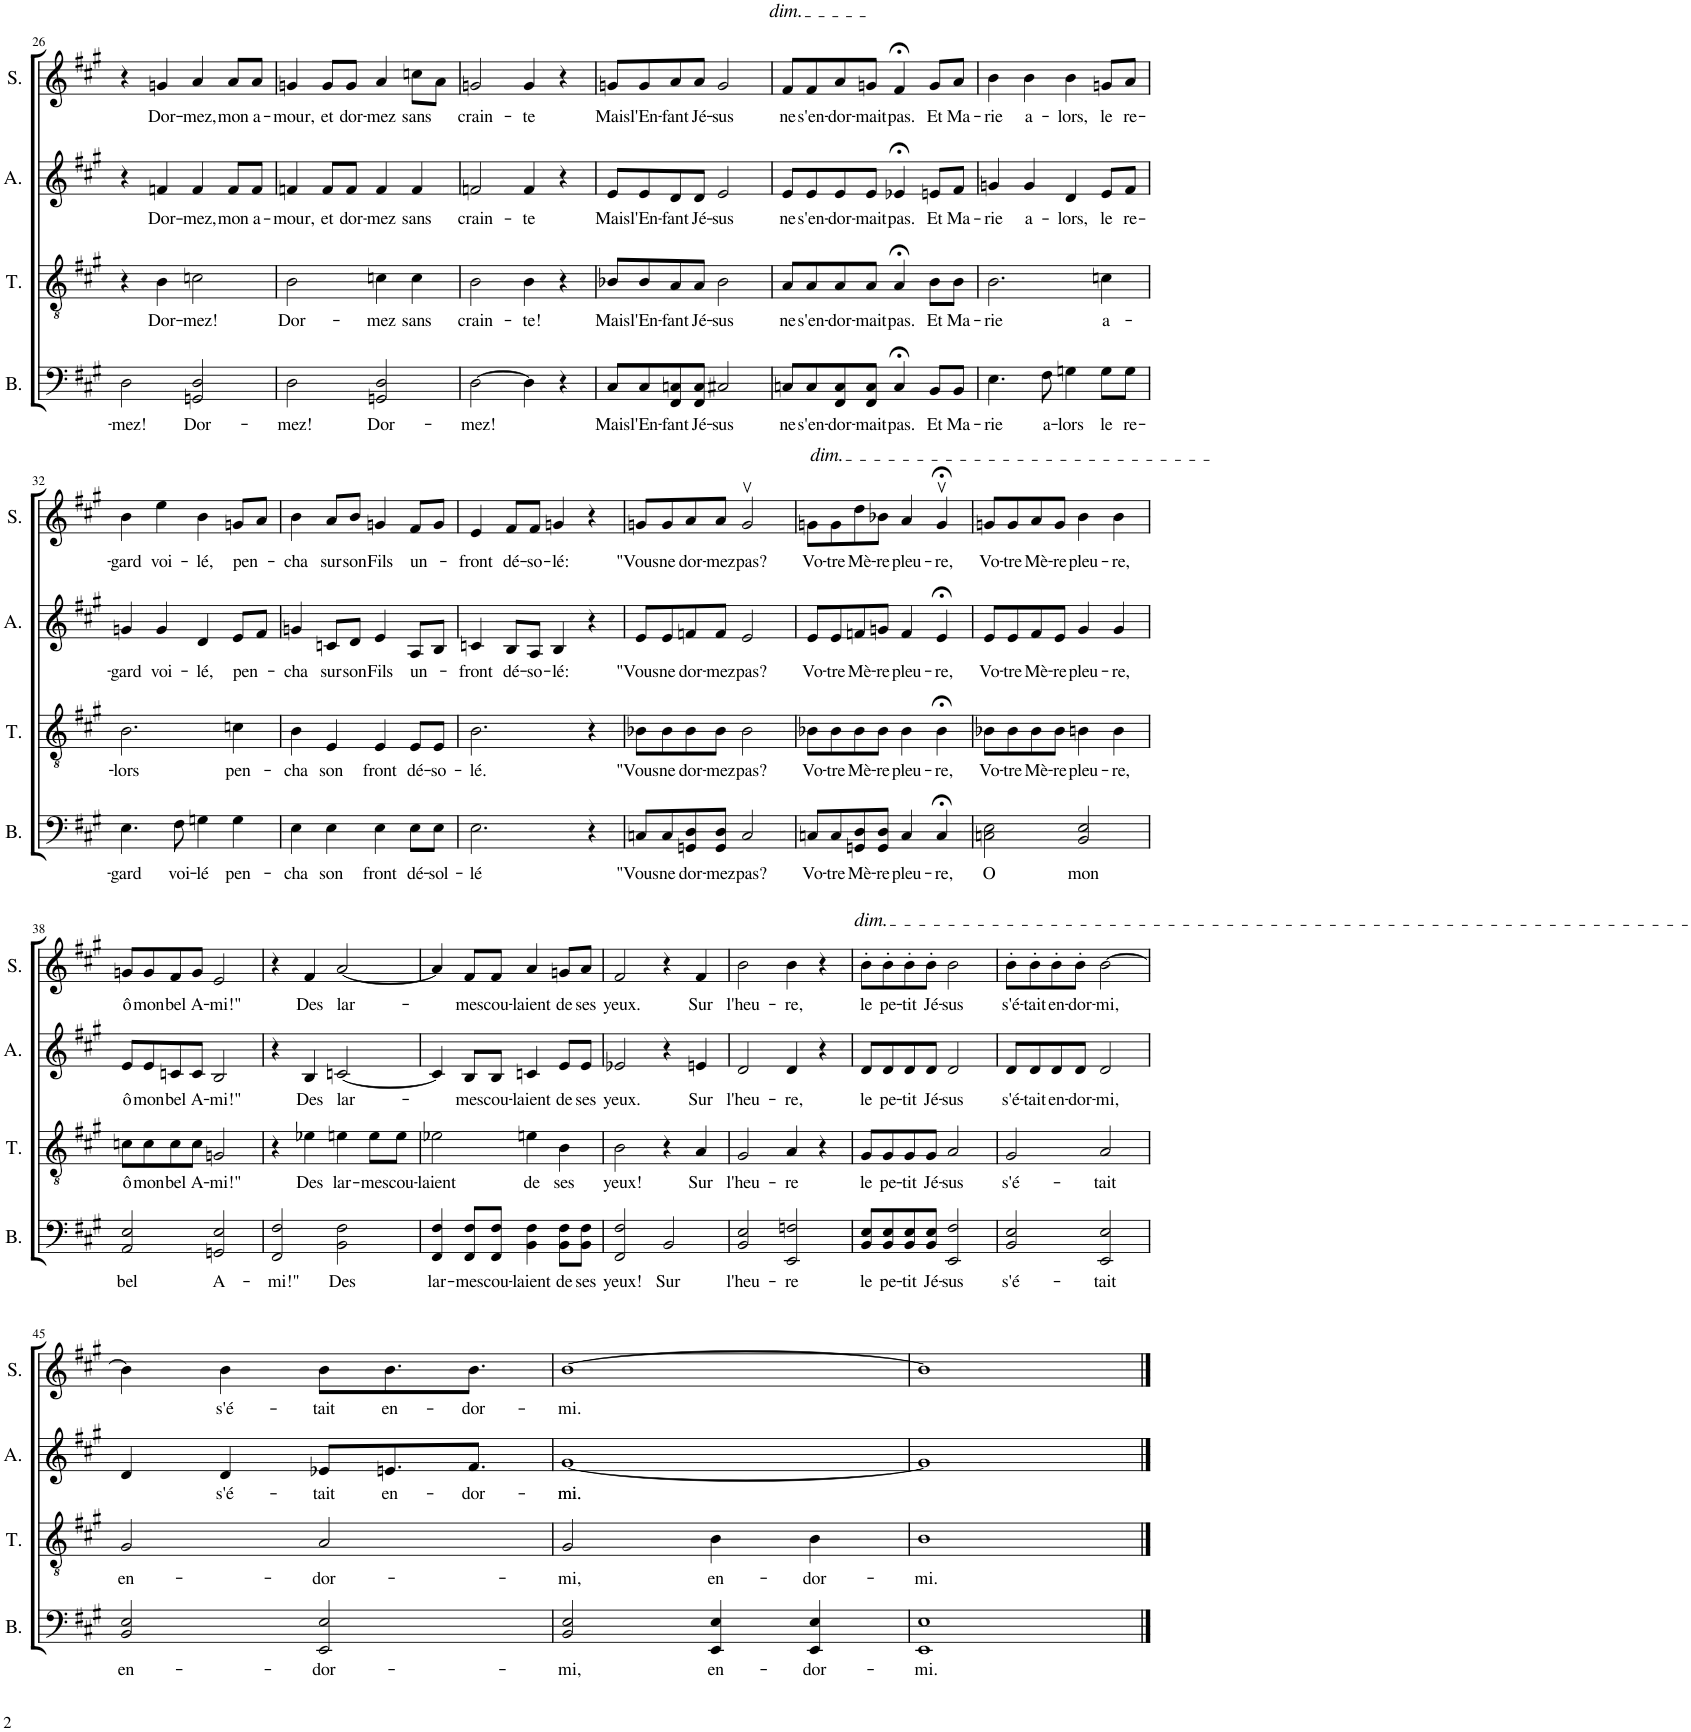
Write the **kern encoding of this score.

**kern	**text	**kern	**text	**kern	**text	**kern	**text
*part4	*part4	*part3	*part3	*part2	*part2	*part1	*part1
*staff4	*staff4	*staff3	*staff3	*staff2	*staff2	*staff1	*staff1
*I"Bass	*	*I"Tenor	*	*I"Alto	*	*I"Soprano	*
*I'B.	*	*I'T.	*	*I'A.	*	*I'S.	*
!!LO:PB:g=z
*clefF4	*	*clefGv2	*	*clefG2	*	*clefG2	*
*k[f#c#g#]	*	*k[f#c#g#]	*	*k[f#c#g#]	*	*k[f#c#g#]	*
*M4/4	*	*M4/4	*	*M4/4	*	*M4/4	*
*met(c)	*	*met(c)	*	*met(c)	*	*met(c)	*
=26	=26	=26	=26	=26	=26	=26	=26
!	!LO:LY:b	!	!	!	!	!	!
2D\	-mez!	4r	.	4r	.	4r	.
!	!	!	!LO:LY:b	!	!LO:LY:b	!	!LO:LY:b
.	.	4B\	Dor-	4fn/	Dor-	4gn/	Dor-
!	!LO:LY:b	!	!LO:LY:b	!	!LO:LY:b	!	!LO:LY:b
2GGn/ 2D/	Dor-	2cn\	-mez!	4f/	-mez,	4a/	-mez,
!	!	!	!	!	!LO:LY:b	!	!LO:LY:b
.	.	.	.	8f/L	mon	8a/L	mon
!	!	!	!	!	!LO:LY:b	!	!LO:LY:b
.	.	.	.	8f/J	a-	8a/J	a-
=27	=27	=27	=27	=27	=27	=27	=27
!	!LO:LY:b	!	!LO:LY:b	!	!LO:LY:b	!	!LO:LY:b
2D\	-mez!	2B\	Dor-	4fn/	-mour,	4gn/	-mour,
!	!	!	!	!	!LO:LY:b	!	!LO:LY:b
.	.	.	.	8f/L	et	8g/L	et
!	!	!	!	!	!LO:LY:b	!	!LO:LY:b
.	.	.	.	8f/J	dor-	8g/J	dor-
!	!LO:LY:b	!	!LO:LY:b	!	!LO:LY:b	!	!LO:LY:b
2GGn/ 2D/	Dor-	4cn\	-mez	4f/	-mez	4a/	-mez
!	!	!	!LO:LY:b	!	!LO:LY:b	!	!LO:LY:b
.	.	4c\	sans	4f/	sans	8ccn\L	sans
.	.	.	.	.	.	8a\J	.
=28	=28	=28	=28	=28	=28	=28	=28
!	!LO:LY:b	!	!LO:LY:b	!	!LO:LY:b	!	!LO:LY:b
[2D\	-mez!	2B\	crain-	2fn/	crain-	2gn/	crain-
!	!	!	!LO:LY:b	!	!LO:LY:b	!	!LO:LY:b
4D\]	.	4B\	-te!	4f/	-te	4g/	-te
4r	.	4r	.	4r	.	4r	.
=29	=29	=29	=29	=29	=29	=29	=29
!	!LO:LY:b	!	!LO:LY:b	!	!LO:LY:b	!	!LO:LY:b
8C#/L	Mais	8B-X/L	Mais	8e/L	Mais	8gn/L	Mais
!	!LO:LY:b	!	!LO:LY:b	!	!LO:LY:b	!	!LO:LY:b
8C#/	l'En-	8B-/	l'En-	8e/	l'En-	8g/	l'En-
!	!LO:LY:b	!	!LO:LY:b	!	!LO:LY:b	!	!LO:LY:b
8FF#/ 8Cn/	-fant	8A/	-fant	8d/	-fant	8a/	-fant
!	!LO:LY:b	!	!LO:LY:b	!	!LO:LY:b	!	!LO:LY:b
8FF#/ 8C/J	Jé-	8A/J	Jé-	8d/J	Jé-	8a/J	Jé-
!	!LO:LY:b	!	!LO:LY:b	!	!LO:LY:b	!	!LO:LY:b
2C#X/	-sus	2B-\	-sus	2e/	-sus	2g/	-sus
=30	=30	=30	=30	=30	=30	=30	=30
!	!	!	!	!	!	!LO:TX:a:i:t=dim.	!
!	!LO:LY:b	!	!LO:LY:b	!	!LO:LY:b	!	!LO:LY:b
8Cn/L	ne	8A/L	ne	8e/L	ne	8f#/L	ne
!	!LO:LY:b	!	!LO:LY:b	!	!LO:LY:b	!	!LO:LY:b
8C/	s'en-	8A/	s'en-	8e/	s'en-	8f#/	s'en-
!	!LO:LY:b	!	!LO:LY:b	!	!LO:LY:b	!	!LO:LY:b
8FF#/ 8C/	-dor-	8A/	-dor-	8e/	-dor-	8a/	-dor-
!	!LO:LY:b	!	!LO:LY:b	!	!LO:LY:b	!	!LO:LY:b
8FF#/ 8C/J	-mait	8A/J	-mait	8e/J	-mait	8gn/J	-mait
!	!LO:LY:b	!	!LO:LY:b	!	!LO:LY:b	!	!LO:LY:b
4C;</	pas.	4A;</	pas.	4e-X;</	pas.	4f#;</	pas.
!	!LO:LY:b	!	!LO:LY:b	!	!LO:LY:b	!	!LO:LY:b
8BB/L	Et	8B\L	Et	8en/L	Et	8g/L	Et
!	!LO:LY:b	!	!LO:LY:b	!	!LO:LY:b	!	!LO:LY:b
8BB/J	Ma-	8B\J	Ma-	8f#/J	Ma-	8a/J	Ma-
=31	=31	=31	=31	=31	=31	=31	=31
!	!LO:LY:b	!	!LO:LY:b	!	!LO:LY:b	!	!LO:LY:b
4.E\	-rie	2.B\	-rie	4gn/	-rie	4b\	-rie
!	!	!	!	!	!LO:LY:b	!	!LO:LY:b
.	.	.	.	4g/	a-	4b\	a-
!	!LO:LY:b	!	!	!	!	!	!
8F#\	a-	.	.	.	.	.	.
!	!LO:LY:b	!	!	!	!LO:LY:b	!	!LO:LY:b
4Gn\	-lors	.	.	4d/	-lors,	4b\	-lors,
!	!LO:LY:b	!	!LO:LY:b	!	!LO:LY:b	!	!LO:LY:b
8G\L	le	4cn\	a-	8e/L	le	8gn/L	le
!	!LO:LY:b	!	!	!	!LO:LY:b	!	!LO:LY:b
8G\J	re-	.	.	8f#/J	re-	8a/J	re-
!!LO:LB:g=z
=32	=32	=32	=32	=32	=32	=32	=32
!	!LO:LY:b	!	!LO:LY:b	!	!LO:LY:b	!	!LO:LY:b
4.E\	-gard	2.B\	-lors	4gn/	-gard	4b\	-gard
!	!	!	!	!	!LO:LY:b	!	!LO:LY:b
.	.	.	.	4g/	voi-	4ee\	voi-
!	!LO:LY:b	!	!	!	!	!	!
8F#\	voi-	.	.	.	.	.	.
!	!LO:LY:b	!	!	!	!LO:LY:b	!	!LO:LY:b
4Gn\	-lé	.	.	4d/	-lé,	4b\	-lé,
!	!LO:LY:b	!	!LO:LY:b	!	!LO:LY:b	!	!LO:LY:b
4G\	pen-	4cn\	pen-	8e/L	pen-	8gn/L	pen-
.	.	.	.	8f#/J	.	8a/J	.
=33	=33	=33	=33	=33	=33	=33	=33
!	!LO:LY:b	!	!LO:LY:b	!	!LO:LY:b	!	!LO:LY:b
4E\	-cha	4B\	-cha	4gn/	-cha	4b\	-cha
!	!LO:LY:b	!	!LO:LY:b	!	!LO:LY:b	!	!LO:LY:b
4E\	son	4E/	son	8cn/L	sur	8a/L	sur
!	!	!	!	!	!LO:LY:b	!	!LO:LY:b
.	.	.	.	8d/J	son	8b/J	son
!	!LO:LY:b	!	!LO:LY:b	!	!LO:LY:b	!	!LO:LY:b
4E\	front	4E/	front	4e/	Fils	4gn/	Fils
!	!LO:LY:b	!	!LO:LY:b	!	!LO:LY:b	!	!LO:LY:b
8E\L	dé-	8E/L	dé-	8A/L	un-	8f#/L	un-
!	!LO:LY:b	!	!LO:LY:b	!	!	!	!
8E\J	-sol-	8E/J	-so-	8B/J	.	8g/J	.
=34	=34	=34	=34	=34	=34	=34	=34
!	!LO:LY:b	!	!LO:LY:b	!	!LO:LY:b	!	!LO:LY:b
2.E\	-lé	2.B\	-lé.	4cn/	-front	4e/	-front
!	!	!	!	!	!LO:LY:b	!	!LO:LY:b
.	.	.	.	8B/L	dé-	8f#/L	dé-
!	!	!	!	!	!LO:LY:b	!	!LO:LY:b
.	.	.	.	8A/J	-so-	8f#/J	-so-
!	!	!	!	!	!LO:LY:b	!	!LO:LY:b
.	.	.	.	4B/	-lé:	4gn/	-lé:
4r	.	4r	.	4r	.	4r	.
=35	=35	=35	=35	=35	=35	=35	=35
!	!LO:LY:b	!	!LO:LY:b	!	!LO:LY:b	!	!LO:LY:b
8Cn/L	"Vous	8B-X\L	"Vous	8e/L	"Vous	8gn/L	"Vous
!	!LO:LY:b	!	!LO:LY:b	!	!LO:LY:b	!	!LO:LY:b
8C/	ne	8B-\	ne	8e/	ne	8g/	ne
!	!LO:LY:b	!	!LO:LY:b	!	!LO:LY:b	!	!LO:LY:b
8GGn/ 8D/	dor-	8B-\	dor-	8fn/	dor-	8a/	dor-
!	!LO:LY:b	!	!LO:LY:b	!	!LO:LY:b	!	!LO:LY:b
8GG/ 8D/J	-mez	8B-\J	-mez	8f/J	-mez	8a/J	-mez
!	!LO:LY:b	!	!LO:LY:b	!	!LO:LY:b	!	!LO:LY:b
2C/	pas?	2B-\	pas?	2e/	pas?	2gv/	pas?
=36	=36	=36	=36	=36	=36	=36	=36
!	!	!	!	!	!	!LO:TX:a:i:t=dim.	!
!	!LO:LY:b	!	!LO:LY:b	!	!LO:LY:b	!	!LO:LY:b
8Cn/L	Vo-	8B-X\L	Vo-	8e/L	Vo-	8gn\L	Vo-
!	!LO:LY:b	!	!LO:LY:b	!	!LO:LY:b	!	!LO:LY:b
8C/	-tre	8B-\	-tre	8e/	-tre	8g\	-tre
!	!LO:LY:b	!	!LO:LY:b	!	!LO:LY:b	!	!LO:LY:b
8GGn/ 8D/	Mè-	8B-\	Mè-	8fn/	Mè-	8dd\	Mè-
!	!LO:LY:b	!	!LO:LY:b	!	!LO:LY:b	!	!LO:LY:b
8GG/ 8D/J	-re	8B-\J	-re	8gn/J	-re	8b-X\J	-re
!	!LO:LY:b	!	!LO:LY:b	!	!LO:LY:b	!	!LO:LY:b
4C/	pleu-	4B-\	pleu-	4f/	pleu-	4a/	pleu-
!	!LO:LY:b	!	!LO:LY:b	!	!LO:LY:b	!	!LO:LY:b
4C;</	-re,	4B-;<\	-re,	4e;</	-re,	4g;<v/	-re,
=37	=37	=37	=37	=37	=37	=37	=37
!	!LO:LY:b	!	!LO:LY:b	!	!LO:LY:b	!	!LO:LY:b
2Cn\ 2E\	O	8B-X\L	Vo-	8e/L	Vo-	8gn/L	Vo-
!	!	!	!LO:LY:b	!	!LO:LY:b	!	!LO:LY:b
.	.	8B-\	-tre	8e/	-tre	8g/	-tre
!	!	!	!LO:LY:b	!	!LO:LY:b	!	!LO:LY:b
.	.	8B-\	Mè-	8f#/	Mè-	8a/	Mè-
!	!	!	!LO:LY:b	!	!LO:LY:b	!	!LO:LY:b
.	.	8B-\J	-re	8e/J	-re	8g/J	-re
!	!LO:LY:b	!	!LO:LY:b	!	!LO:LY:b	!	!LO:LY:b
2BB/ 2E/	mon	4Bn\	pleu-	4g#/	pleu-	4b\	pleu-
!	!	!	!LO:LY:b	!	!LO:LY:b	!	!LO:LY:b
.	.	4B\	-re,	4g#/	-re,	4b\	-re,
!!LO:LB:g=z
=38	=38	=38	=38	=38	=38	=38	=38
!	!LO:LY:b	!	!LO:LY:b	!	!LO:LY:b	!	!LO:LY:b
2AA/ 2E/	bel	8cn\L	ô	8e/L	ô	8gn/L	ô
!	!	!	!LO:LY:b	!	!LO:LY:b	!	!LO:LY:b
.	.	8c\	mon	8e/	mon	8g/	mon
!	!	!	!LO:LY:b	!	!LO:LY:b	!	!LO:LY:b
.	.	8c\	bel	8cn/	bel	8f#/	bel
!	!	!	!LO:LY:b	!	!LO:LY:b	!	!LO:LY:b
.	.	8c\J	A-	8c/J	A-	8g/J	A-
!	!LO:LY:b	!	!LO:LY:b	!	!LO:LY:b	!	!LO:LY:b
2GGn/ 2E/	A-	2Gn/	-mi!"	2B/	-mi!"	2e/	-mi!"
=39	=39	=39	=39	=39	=39	=39	=39
!	!LO:LY:b	!	!	!	!	!	!
2FF#/ 2F#/	-mi!"	4r	.	4r	.	4r	.
!	!	!	!LO:LY:b	!	!LO:LY:b	!	!LO:LY:b
.	.	4e-X\	Des	4B/	Des	4f#/	Des
!	!LO:LY:b	!	!LO:LY:b	!	!LO:LY:b	!	!LO:LY:b
2BB\ 2F#\	Des	4en\	lar-	[2cn/	lar-	[2a/	lar-
!	!	!	!LO:LY:b	!	!	!	!
.	.	8e\L	-mes	.	.	.	.
!	!	!	!LO:LY:b	!	!	!	!
.	.	8e\J	cou-	.	.	.	.
=40	=40	=40	=40	=40	=40	=40	=40
!	!LO:LY:b	!	!LO:LY:b	!	!	!	!
4FF#/ 4F#/	lar-	2e-X\	-laient	4c/]	.	4a/]	.
!	!LO:LY:b	!	!	!	!LO:LY:b	!	!LO:LY:b
8FF#/ 8F#/L	-mes	.	.	8B/L	-mes	8f#/L	-mes
!	!LO:LY:b	!	!	!	!LO:LY:b	!	!LO:LY:b
8FF#/ 8F#/J	cou-	.	.	8B/J	cou-	8f#/J	cou-
!	!LO:LY:b	!	!LO:LY:b	!	!LO:LY:b	!	!LO:LY:b
4BB\ 4F#\	-laient	4en\	de	4cn/	-laient	4a/	-laient
!	!LO:LY:b	!	!LO:LY:b	!	!LO:LY:b	!	!LO:LY:b
8BB\ 8F#\L	de	4B\	ses	8e/L	de	8gn/L	de
!	!LO:LY:b	!	!	!	!LO:LY:b	!	!LO:LY:b
8BB\ 8F#\J	ses	.	.	8e/J	ses	8a/J	ses
=41	=41	=41	=41	=41	=41	=41	=41
!	!LO:LY:b	!	!LO:LY:b	!	!LO:LY:b	!	!LO:LY:b
2FF#/ 2F#/	yeux!	2B\	yeux!	2e-X/	yeux.	2f#/	yeux.
!	!LO:LY:b	!	!	!	!	!	!
2BB/	Sur	4r	.	4r	.	4r	.
!	!	!	!LO:LY:b	!	!LO:LY:b	!	!LO:LY:b
.	.	4A/	Sur	4en/	Sur	4f#/	Sur
=42	=42	=42	=42	=42	=42	=42	=42
!	!LO:LY:b	!	!LO:LY:b	!	!LO:LY:b	!	!LO:LY:b
2BB/ 2E/	l'heu-	2G#/	l'heu-	2d/	l'heu-	2b\	l'heu-
!	!LO:LY:b	!	!LO:LY:b	!	!LO:LY:b	!	!LO:LY:b
2EE/ 2Fn/	-re	4A/	-re	4d/	-re,	4b\	-re,
.	.	4r	.	4r	.	4r	.
=43	=43	=43	=43	=43	=43	=43	=43
!	!	!	!	!	!	!LO:TX:a:i:t=dim.	!
!	!LO:LY:b	!	!LO:LY:b	!	!LO:LY:b	!	!LO:LY:b
8BB/ 8E/L	le	8G#/L	le	8d/L	le	8b'\L	le
!	!LO:LY:b	!	!LO:LY:b	!	!LO:LY:b	!	!LO:LY:b
8BB/ 8E/	pe-	8G#/	pe-	8d/	pe-	8b'\	pe-
!	!LO:LY:b	!	!LO:LY:b	!	!LO:LY:b	!	!LO:LY:b
8BB/ 8E/	-tit	8G#/	-tit	8d/	-tit	8b'\	-tit
!	!LO:LY:b	!	!LO:LY:b	!	!LO:LY:b	!	!LO:LY:b
8BB/ 8E/J	Jé-	8G#/J	Jé-	8d/J	Jé-	8b'\J	Jé-
!	!LO:LY:b	!	!LO:LY:b	!	!LO:LY:b	!	!LO:LY:b
2EE/ 2F#/	-sus	2A/	-sus	2d/	-sus	2b\	-sus
=44	=44	=44	=44	=44	=44	=44	=44
!	!LO:LY:b	!	!LO:LY:b	!	!LO:LY:b	!	!LO:LY:b
2BB/ 2E/	s'é-	2G#/	s'é-	8d/L	s'é-	8b'\L	s'é-
!	!	!	!	!	!LO:LY:b	!	!LO:LY:b
.	.	.	.	8d/	-tait	8b'\	-tait
!	!	!	!	!	!LO:LY:b	!	!LO:LY:b
.	.	.	.	8d/	en-	8b'\	en-
!	!	!	!	!	!LO:LY:b	!	!LO:LY:b
.	.	.	.	8d/J	-dor-	8b'\J	-dor-
!	!LO:LY:b	!	!LO:LY:b	!	!LO:LY:b	!	!LO:LY:b
2EE/ 2E/	-tait	2A/	-tait	2d/	-mi,	[2b\	-mi,
!!LO:LB:g=z
=45	=45	=45	=45	=45	=45	=45	=45
!	!LO:LY:b	!	!LO:LY:b	!	!	!	!
2BB/ 2E/	en-	2G#/	en-	4d/	.	4b\]	.
!	!	!	!	!	!LO:LY:b	!	!LO:LY:b
.	.	.	.	4d/	s'é-	4b\	s'é-
!	!LO:LY:b	!	!LO:LY:b	!	!LO:LY:b	!	!LO:LY:b
2EE/ 2E/	-dor-	2A/	-dor-	8e-X/L	-tait	8b\L	-tait
!	!	!	!	!	!LO:LY:b	!	!LO:LY:b
.	.	.	.	8.en/	en-	8.b\	en-
!	!	!	!	!	!LO:LY:b	!	!LO:LY:b
.	.	.	.	8.f#/J	-dor-	8.b\J	-dor-
=46	=46	=46	=46	=46	=46	=46	=46
!	!LO:LY:b	!	!LO:LY:b	!	!LO:LY:b	!	!LO:LY:b
2BB/ 2E/	-mi,	2G#/	-mi,	[1g#	-mi.	[1b	-mi.
!	!LO:LY:b	!	!LO:LY:b	!	!	!	!
4EE/ 4E/	en-	4B\	en-	.	.	.	.
!	!LO:LY:b	!	!LO:LY:b	!	!	!	!
4EE/ 4E/	-dor-	4B\	-dor-	.	.	.	.
=47	=47	=47	=47	=47	=47	=47	=47
!	!LO:LY:b	!	!LO:LY:b	!	!	!	!
1EE 1E	-mi.	1B	-mi.	1g#]	.	1b]	.
==	==	==	==	==	==	==	==
*-	*-	*-	*-	*-	*-	*-	*-
